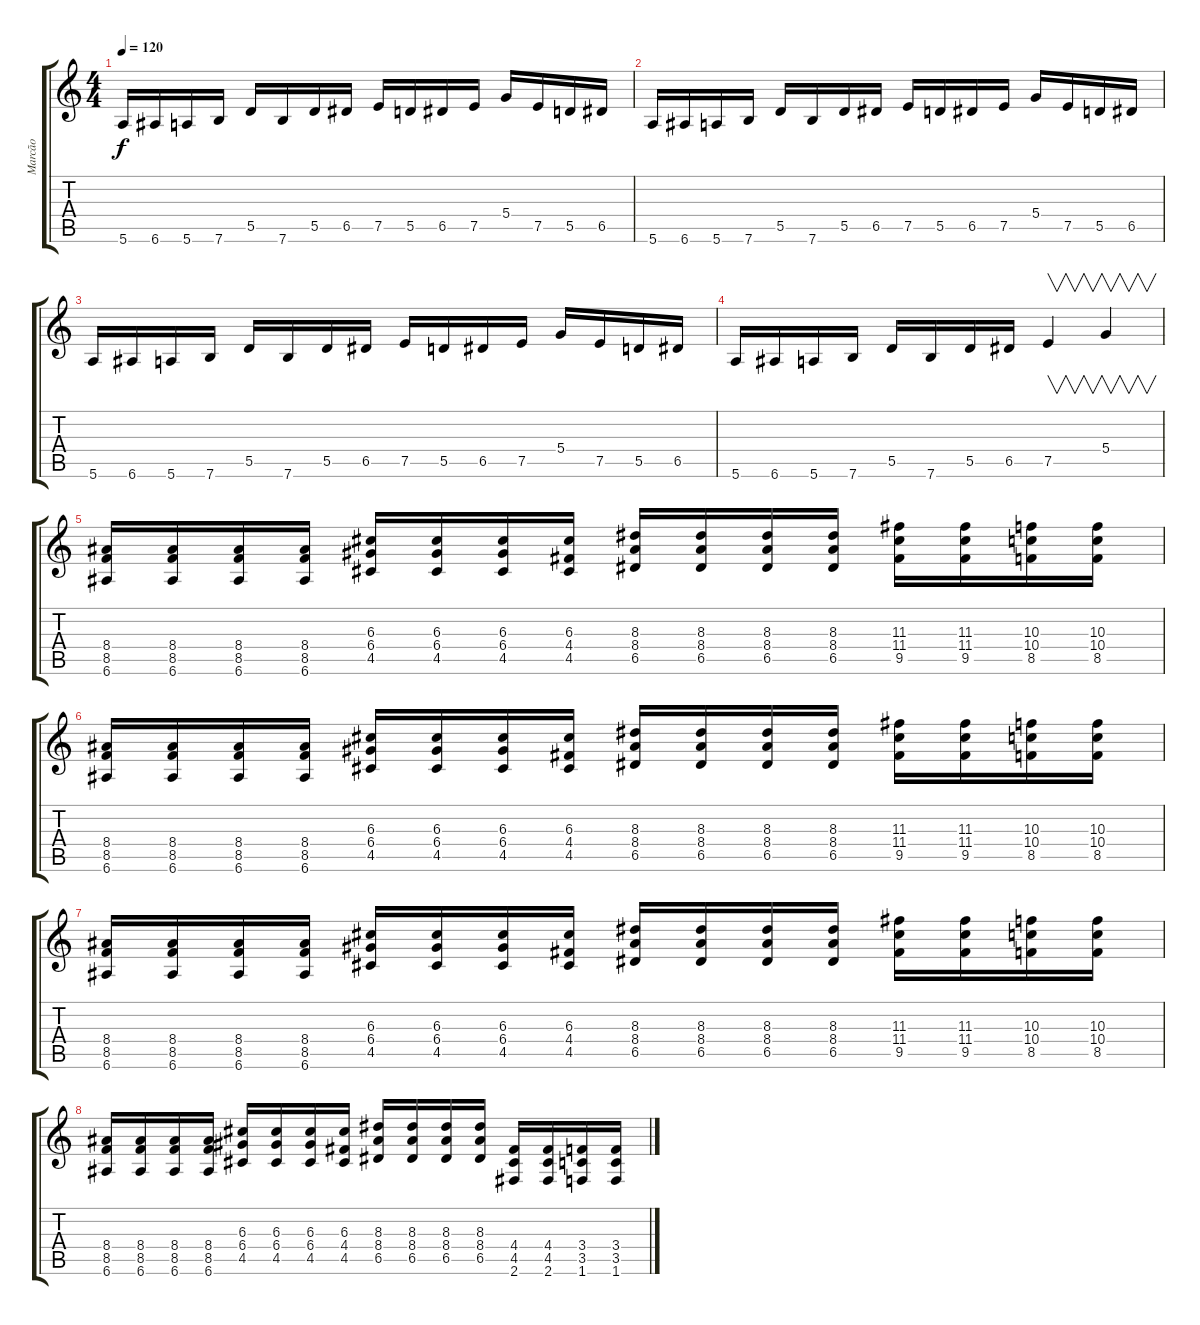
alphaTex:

\track ("Marcão" "Marcão") {instrument overdrivenguitar}
\staff {score tabs}
\tuning (E4 B3 G3 D3 A2 E2) {hide}
\ts (4 4)
\tempo 120
\clef g2
\ks c
5.6.16{dy f} 6.6.16 5.6.16 7.6.16 5.5.16 7.6.16 5.5.16 6.5.16 7.5.16 5.5.16 6.5.16 7.5.16 5.4.16 7.5.16 5.5.16 6.5.16 |
5.6.16 6.6.16 5.6.16 7.6.16 5.5.16 7.6.16 5.5.16 6.5.16 7.5.16 5.5.16 6.5.16 7.5.16 5.4.16 7.5.16 5.5.16 6.5.16 |
5.6.16 6.6.16 5.6.16 7.6.16 5.5.16 7.6.16 5.5.16 6.5.16 7.5.16 5.5.16 6.5.16 7.5.16 5.4.16 7.5.16 5.5.16 6.5.16 |
5.6.16 6.6.16 5.6.16 7.6.16 5.5.16 7.6.16 5.5.16 6.5.16 7.5.4{v} 5.4.4{v} |
(8.4 8.5 6.6).16 (8.4 8.5 6.6).16 (8.4 8.5 6.6).16 (8.4 8.5 6.6).16 (6.3 6.4 4.5).16 (6.3 6.4 4.5).16 (6.3 6.4 4.5).16 (6.3 4.4 4.5).16 (8.3 8.4 6.5).16 (8.3 8.4 6.5).16 (8.3 8.4 6.5).16 (8.3 8.4 6.5).16 (11.3 11.4 9.5).16 (11.3 11.4 9.5).16 (10.3 10.4 8.5).16 (10.3 10.4 8.5).16 |
(8.4 8.5 6.6).16 (8.4 8.5 6.6).16 (8.4 8.5 6.6).16 (8.4 8.5 6.6).16 (6.3 6.4 4.5).16 (6.3 6.4 4.5).16 (6.3 6.4 4.5).16 (6.3 4.4 4.5).16 (8.3 8.4 6.5).16 (8.3 8.4 6.5).16 (8.3 8.4 6.5).16 (8.3 8.4 6.5).16 (11.3 11.4 9.5).16 (11.3 11.4 9.5).16 (10.3 10.4 8.5).16 (10.3 10.4 8.5).16 |
(8.4 8.5 6.6).16 (8.4 8.5 6.6).16 (8.4 8.5 6.6).16 (8.4 8.5 6.6).16 (6.3 6.4 4.5).16 (6.3 6.4 4.5).16 (6.3 6.4 4.5).16 (6.3 4.4 4.5).16 (8.3 8.4 6.5).16 (8.3 8.4 6.5).16 (8.3 8.4 6.5).16 (8.3 8.4 6.5).16 (11.3 11.4 9.5).16 (11.3 11.4 9.5).16 (10.3 10.4 8.5).16 (10.3 10.4 8.5).16 |
(8.4 8.5 6.6).16 (8.4 8.5 6.6).16 (8.4 8.5 6.6).16 (8.4 8.5 6.6).16 (6.3 6.4 4.5).16 (6.3 6.4 4.5).16 (6.3 6.4 4.5).16 (6.3 4.4 4.5).16 (8.3 8.4 6.5).16 (8.3 8.4 6.5).16 (8.3 8.4 6.5).16 (8.3 8.4 6.5).16 (4.4 4.5 2.6).16 (4.4 4.5 2.6).16 (3.4 3.5 1.6).16 (3.4 3.5 1.6).16
